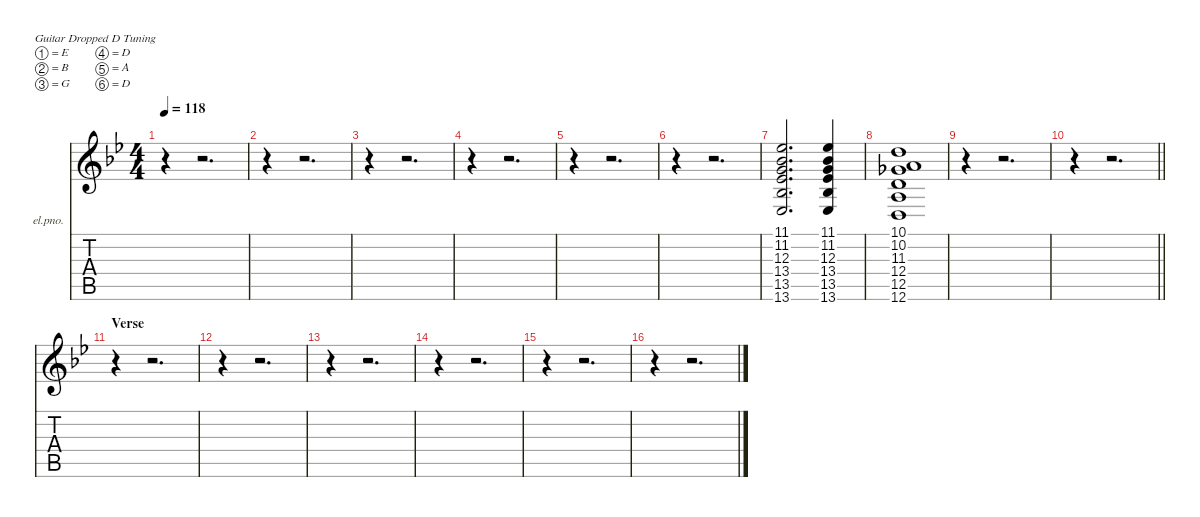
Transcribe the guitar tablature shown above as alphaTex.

\defaultSystemsLayout 4
\hideDynamics
\bracketExtendMode nobrackets
\firstSystemTrackNameOrientation horizontal
\otherSystemsTrackNameOrientation horizontal
\track ("Piano" "el.pno.") {instrument electricpiano1}
\staff {score tabs}
\tuning (E4 B3 G3 D3 A2 D2)
\ts (4 4)
\tempo 118
\clef g2
\ks gminor
r.4{dy f} r.2{d} |
r.4 r.2{d} |
r.4 r.2{d} |
r.4 r.2{d} |
r.4 r.2{d} |
r.4 r.2{d} |
(11.1{acc b} 11.2{acc b} 12.3{acc forcenatural} 13.4{acc b} 13.5{acc b} 13.6{acc b}).2{d} (11.1{acc b} 11.2{acc b} 12.3{acc forcenatural} 13.4{acc b} 13.5{acc b} 13.6{acc b}).4 |
(10.1{acc forcenatural} 10.2{acc forcenatural} 11.3{acc b} 12.4{acc forcenatural} 12.5{acc forcenatural} 12.6{acc forcenatural}).1 |
r.4 r.2{d} |
\barLineRight lightlight
r.4 r.2{d} |
\section ("" "Verse")
r.4 r.2{d} |
r.4 r.2{d} |
r.4 r.2{d} |
r.4 r.2{d} |
r.4 r.2{d} |
r.4 r.2{d}
